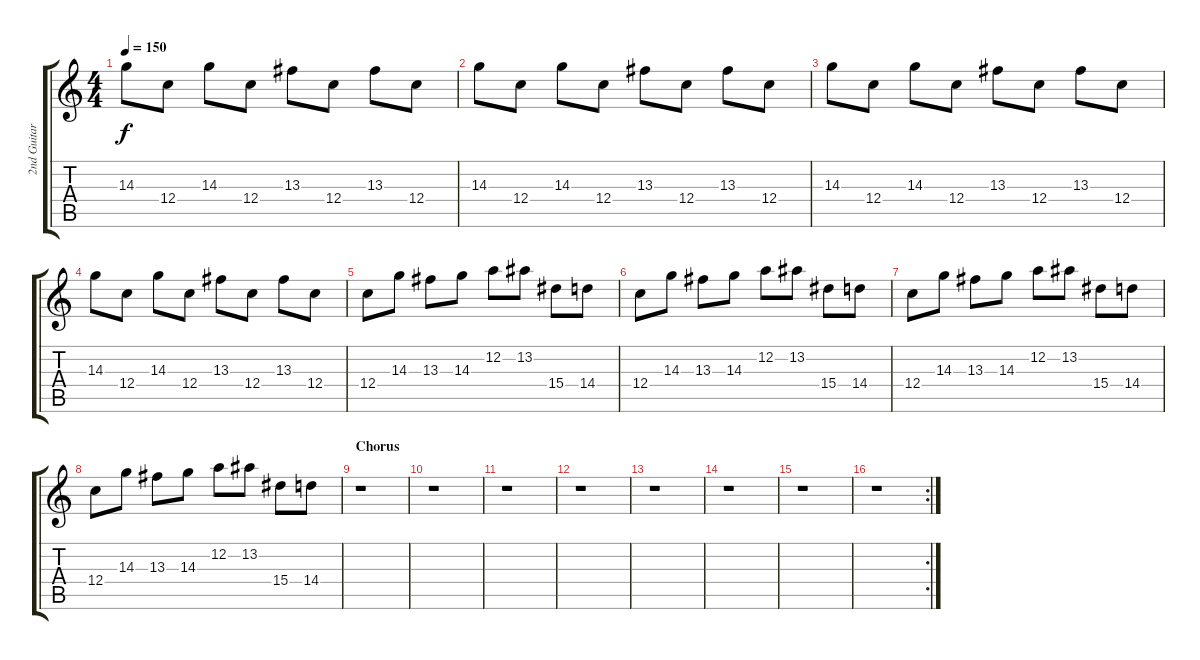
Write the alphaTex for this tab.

\track ("2nd Guitar" "2nd Guitar") {instrument distortionguitar}
\staff {score tabs}
\tuning (D4 A3 F3 C3 G2 C2) {hide}
\ts (4 4)
\tempo 150
\clef g2
\ks c
14.3.8{dy f} 12.4.8 14.3.8 12.4.8 13.3.8 12.4.8 13.3.8 12.4.8 |
14.3.8 12.4.8 14.3.8 12.4.8 13.3.8 12.4.8 13.3.8 12.4.8 |
14.3.8 12.4.8 14.3.8 12.4.8 13.3.8 12.4.8 13.3.8 12.4.8 |
14.3.8 12.4.8 14.3.8 12.4.8 13.3.8 12.4.8 13.3.8 12.4.8 |
12.4.8 14.3.8 13.3.8 14.3.8 12.2.8 13.2.8 15.4.8 14.4.8 |
12.4.8 14.3.8 13.3.8 14.3.8 12.2.8 13.2.8 15.4.8 14.4.8 |
12.4.8 14.3.8 13.3.8 14.3.8 12.2.8 13.2.8 15.4.8 14.4.8 |
12.4.8 14.3.8 13.3.8 14.3.8 12.2.8 13.2.8 15.4.8 14.4.8 |
\section ("" "Chorus")
r.1 |
r.1 |
r.1 |
r.1 |
r.1 |
r.1 |
r.1 |
\rc 2
r.1
